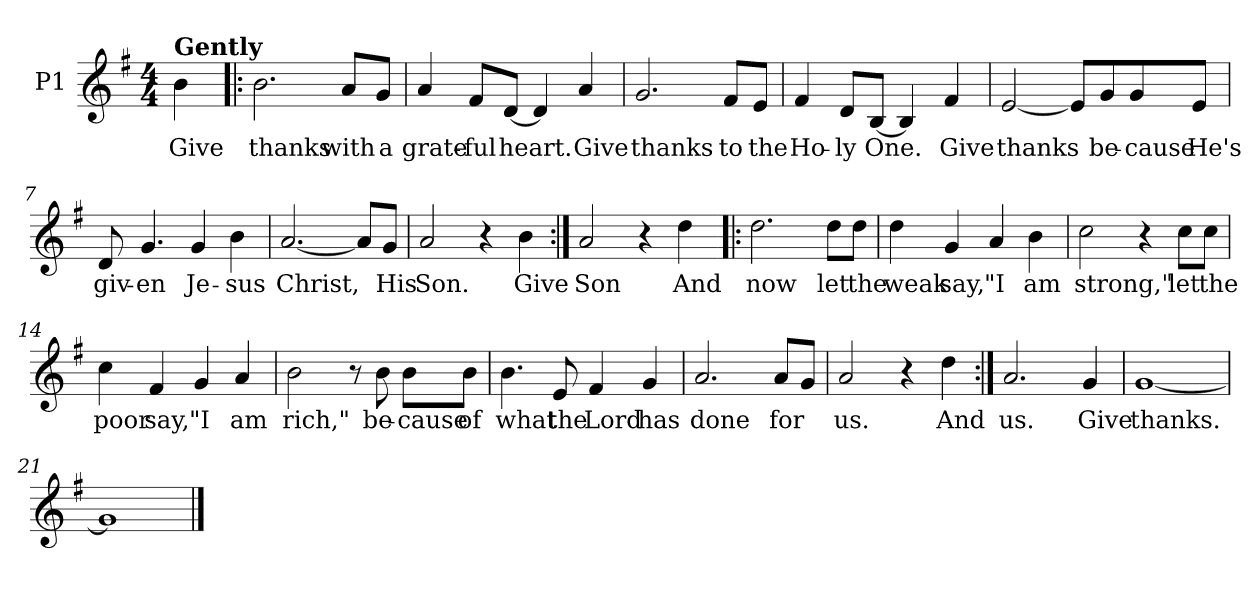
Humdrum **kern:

**kern	**text
*part1	*part1
*staff1	*staff1
*I"P1	*
!!LO:PB:g=z
*clefG2	*
*k[f#]	*
*G:	*
*M4/4	*
=1	=1
!LO:TX:a:B:t=Gently	!
!	!LO:LY:b:color=#000000
4bi\	Give
=2!|:	=2!|:
!	!LO:LY:b:color=#000000
2.bi\	thanks
!	!LO:LY:b:color=#000000
8ai/L	with
!	!LO:LY:b:color=#000000
8gi/J	a
=3	=3
!	!LO:LY:b:color=#000000
4ai/	grate-
!	!LO:LY:b:color=#000000
8f#i/L	-ful
!	!LO:LY:b:color=#000000
[<8di/J	heart.
4di/]	.
!	!LO:LY:b:color=#000000
4ai/	Give
!!LO:LB:g=z
=4	=4
!	!LO:LY:b:color=#000000
2.gi/	thanks
!	!LO:LY:b:color=#000000
8f#i/L	to
!	!LO:LY:b:color=#000000
8ei/J	the
=5	=5
!	!LO:LY:b:color=#000000
4f#i/	Ho-
!	!LO:LY:b:color=#000000
8di/L	-ly
!	!LO:LY:b:color=#000000
[<8Bi/J	One.
4Bi/]	.
!	!LO:LY:b:color=#000000
4f#i/	Give
=6	=6
!	!LO:LY:b:color=#000000
[<2ei/	thanks
8ei/L]	.
!	!LO:LY:b:color=#000000
8gi/	be-
!	!LO:LY:b:color=#000000
8gi/	-cause
!	!LO:LY:b:color=#000000
8ei/J	He's
!!LO:LB:g=z
=7	=7
!	!LO:LY:b:color=#000000
8di/	giv-
!	!LO:LY:b:color=#000000
4.gi/	-en
!	!LO:LY:b:color=#000000
4gi/	Je-
!	!LO:LY:b:color=#000000
4bi\	-sus
=8	=8
!	!LO:LY:b:color=#000000
[<2.ai/	Christ,
8ai/L]	.
!	!LO:LY:b:color=#000000
8gi/J	His
=9	=9
!	!LO:LY:b:color=#000000
2ai/	Son.
4r	.
!	!LO:LY:b:color=#000000
4bi\	Give
!!LO:LB:g=z
=10:|!	=10:|!
!	!LO:LY:b:color=#000000
2ai/	Son
4r	.
!	!LO:LY:b:color=#000000
4ddi\	And
=11!|:	=11!|:
!	!LO:LY:b:color=#000000
2.ddi\	now
!	!LO:LY:b:color=#000000
8ddi\L	let
!	!LO:LY:b:color=#000000
8ddi\J	the
=12	=12
!	!LO:LY:b:color=#000000
4ddi\	weak
!	!LO:LY:b:color=#000000
4gi/	say,
!	!LO:LY:b:color=#000000
4ai/	"I
!	!LO:LY:b:color=#000000
4bi\	am
!!LO:LB:g=z
=13	=13
!	!LO:LY:b:color=#000000
2cci\	strong,"
4r	.
!	!LO:LY:b:color=#000000
8cci\L	let
!	!LO:LY:b:color=#000000
8cci\J	the
=14	=14
!	!LO:LY:b:color=#000000
4cci\	poor
!	!LO:LY:b:color=#000000
4f#i/	say,
!	!LO:LY:b:color=#000000
4gi/	"I
!	!LO:LY:b:color=#000000
4ai/	am
=15	=15
!	!LO:LY:b:color=#000000
2bi\	rich,"
8r	.
!	!LO:LY:b:color=#000000
8bi\	be-
!	!LO:LY:b:color=#000000
8bi\L	-cause
!	!LO:LY:b:color=#000000
8bi\J	of
!!LO:LB:g=z
=16	=16
!	!LO:LY:b:color=#000000
4.bi\	what
!	!LO:LY:b:color=#000000
8ei/	the
!	!LO:LY:b:color=#000000
4f#i/	Lord
!	!LO:LY:b:color=#000000
4gi/	has
=17	=17
!	!LO:LY:b:color=#000000
2.ai/	done
!	!LO:LY:b:color=#000000
8ai/L	for
8gi/J	.
=18	=18
!	!LO:LY:b:color=#000000
2ai/	us.
4r	.
!	!LO:LY:b:color=#000000
4ddi\	And
!!LO:LB:g=z
=19:|!	=19:|!
!	!LO:LY:b:color=#000000
2.ai/	us.
!	!LO:LY:b:color=#000000
4gi/	Give
=20	=20
!	!LO:LY:b:color=#000000
[<1gi	thanks.
=21	=21
1gi]	.
==	==
*-	*-
